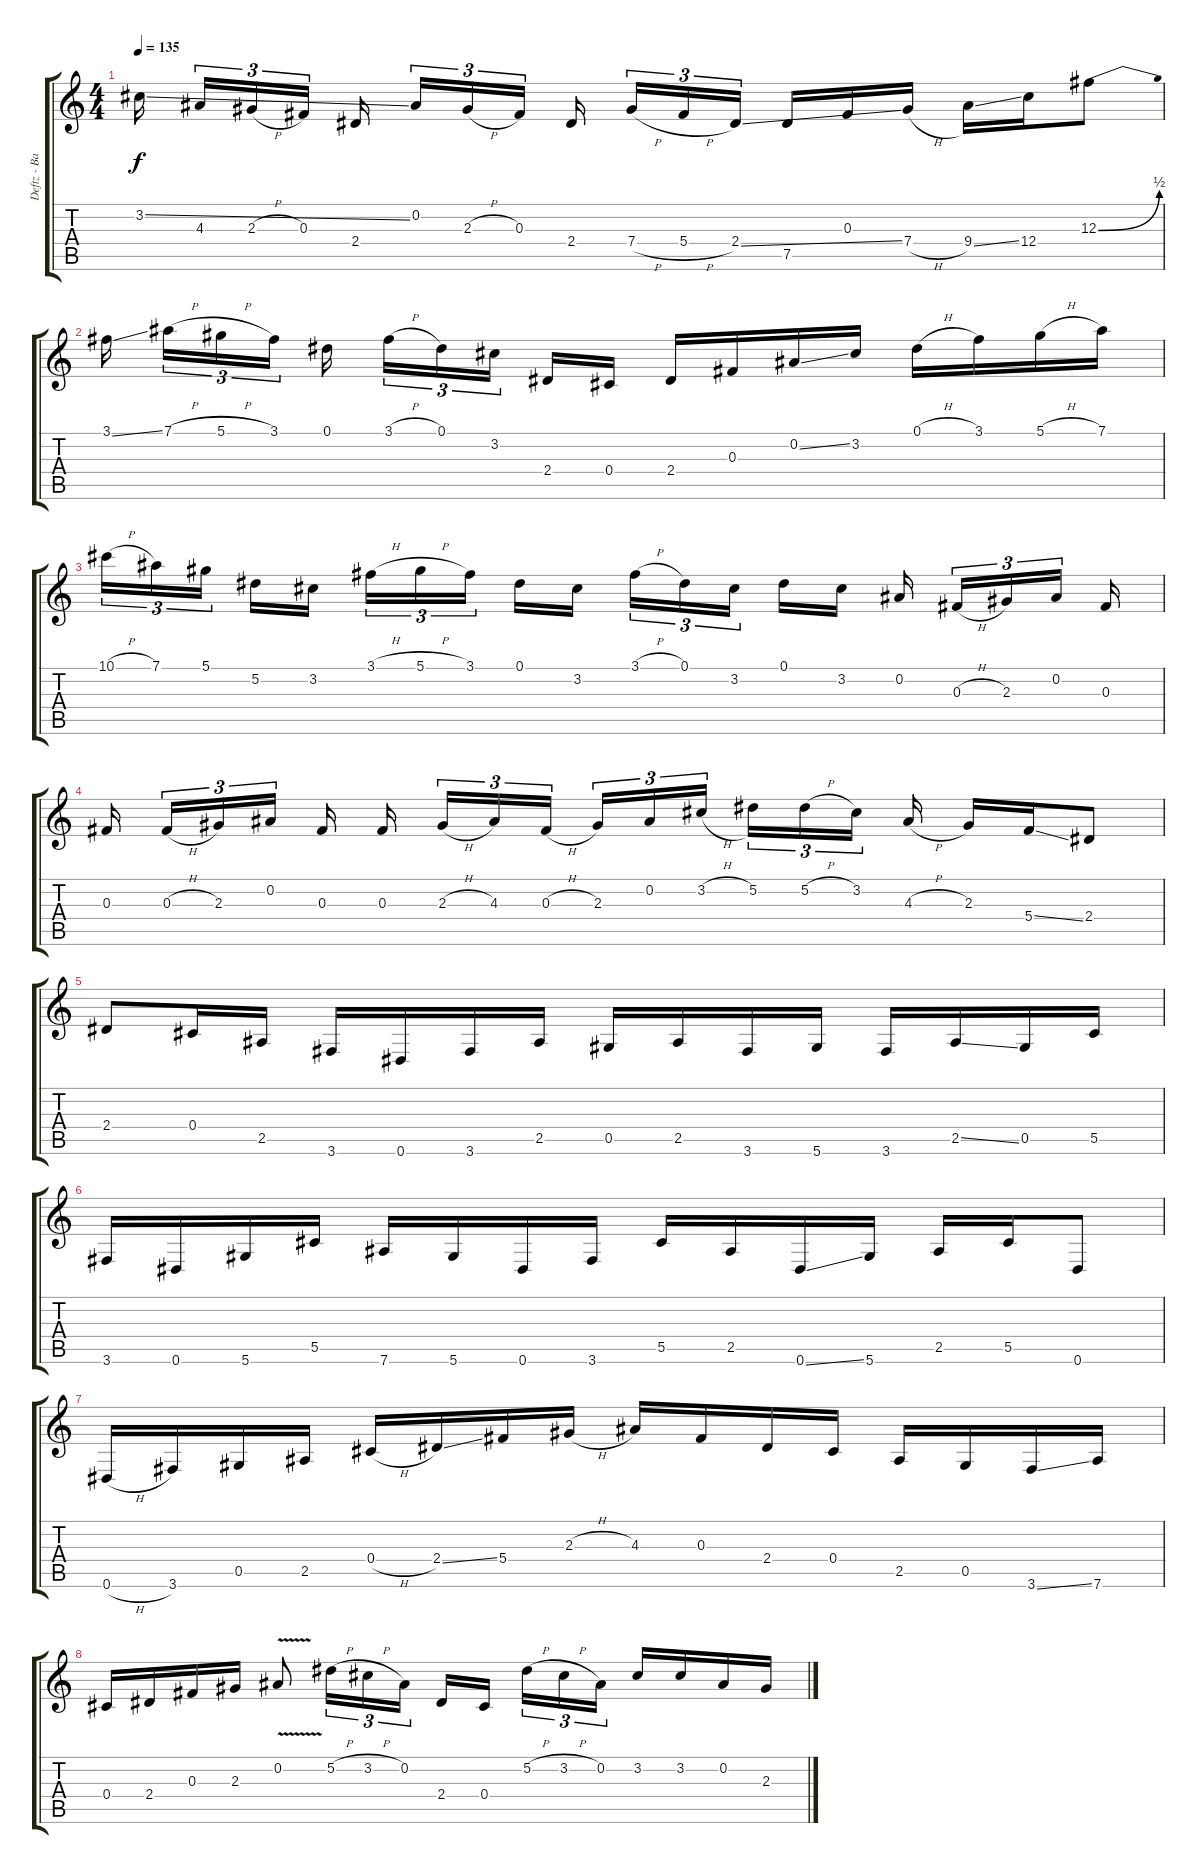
\track ("Deftz - Base" "Deftz - Ba") {instrument distortionguitar}
\staff {score tabs}
\tuning (Eb4 Bb3 Gb3 Db3 Ab2 Eb2) {hide}
\ts (4 4)
\tempo 135
\clef g2
\ks c
3.2{ss}.16{dy f} 4.3.16{tu (3 2)} 2.3{h}.16{tu (3 2)} 0.3.16{tu (3 2)} 2.4.16 0.2.16{tu (3 2)} 2.3{h}.16{tu (3 2)} 0.3.16{tu (3 2)} 2.4.16 7.4{h}.16{tu (3 2)} 5.4{h}.16{tu (3 2)} 2.4{ss}.16{tu (3 2)} 7.5.16 0.3.16 7.4{h}.16 9.4{ss}.16 12.4.16 12.3{be (bend 0 0 60 2)}.8 |
3.1{ss}.16 7.1{h}.16{tu (3 2)} 5.1{h}.16{tu (3 2)} 3.1.16{tu (3 2)} 0.1.16 3.1{h}.16{tu (3 2)} 0.1.16{tu (3 2)} 3.2.16{tu (3 2)} 2.4.16 0.4.16 2.4.16 0.3.16 0.2{ss}.16 3.2.16 0.1{h}.16 3.1.16 5.1{h}.16 7.1.16 |
10.1{h}.16{tu (3 2)} 7.1.16{tu (3 2)} 5.1.16{tu (3 2)} 5.2.16 3.2.16 3.1{h}.16{tu (3 2)} 5.1{h}.16{tu (3 2)} 3.1.16{tu (3 2)} 0.1.16 3.2.16 3.1{h}.16{tu (3 2)} 0.1.16{tu (3 2)} 3.2.16{tu (3 2)} 0.1.16 3.2.16 0.2.16 0.3{h}.16{tu (3 2)} 2.3.16{tu (3 2)} 0.2.16{tu (3 2)} 0.3.16 |
0.3.16 0.3{h}.16{tu (3 2)} 2.3.16{tu (3 2)} 0.2.16{tu (3 2)} 0.3.16 0.3.16 2.3{h}.16{tu (3 2)} 4.3.16{tu (3 2)} 0.3{h}.16{tu (3 2)} 2.3.16{tu (3 2)} 0.2.16{tu (3 2)} 3.2{h}.16{tu (3 2)} 5.2.16{tu (3 2)} 5.2{h}.16{tu (3 2)} 3.2.16{tu (3 2)} 4.3{h}.16 2.3.16 5.4{ss}.16 2.4.8 |
2.4.8 0.4.16 2.5.16 3.6.16 0.6.16 3.6.16 2.5.16 0.5.16 2.5.16 3.6.16 5.6.16 3.6.16 2.5{ss}.16 0.5.16 5.5.16 |
3.6.16 0.6.16 5.6.16 5.5.16 7.6.16 5.6.16 0.6.16 3.6.16 5.5.16 2.5.16 0.6{ss}.16 5.6.16 2.5.16 5.5.16 0.6.8 |
0.6{h}.16 3.6.16 0.5.16 2.5.16 0.4{h}.16 2.4{ss}.16 5.4.16 2.3{h}.16 4.3.16 0.3.16 2.4.16 0.4.16 2.5.16 0.5.16 3.6{ss}.16 7.6.16 |
0.4.16 2.4.16 0.3.16 2.3.16 0.2{v}.8 5.2{h}.16{tu (3 2)} 3.2{h}.16{tu (3 2)} 0.2.16{tu (3 2)} 2.4.16 0.4.16 5.2{h}.16{tu (3 2)} 3.2{h}.16{tu (3 2)} 0.2.16{tu (3 2)} 3.2.16 3.2.16 0.2.16 2.3.16
